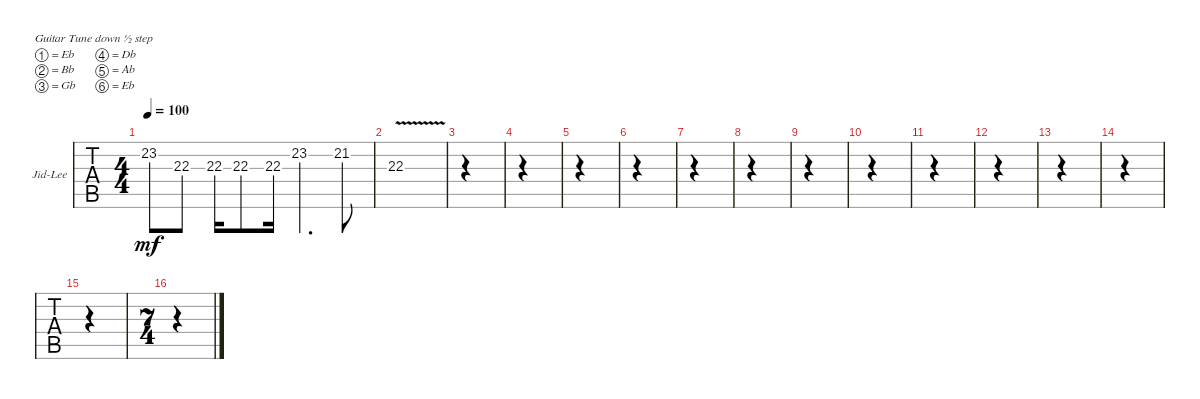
\defaultSystemsLayout 4
\bracketExtendMode groupsimilarinstruments
\firstSystemTrackNameOrientation horizontal
\otherSystemsTrackNameOrientation horizontal
\track ("Jid-Lee" "Jid-Lee") {instrument distortionguitar}
\staff {tabs}
\tuning (Eb4 Bb3 Gb3 Db3 Ab2 Eb2)
\ts (4 4)
\tempo 100
\clef g2
\ks c
23.2.8{dy mf} 22.3.8 22.3.16 22.3.8 22.3.16 23.2.4{d} 21.2.8 |
22.3{v}.1 |
|
|
|
|
|
|
|
|
|
|
|
|
|
\ts (7 4)
